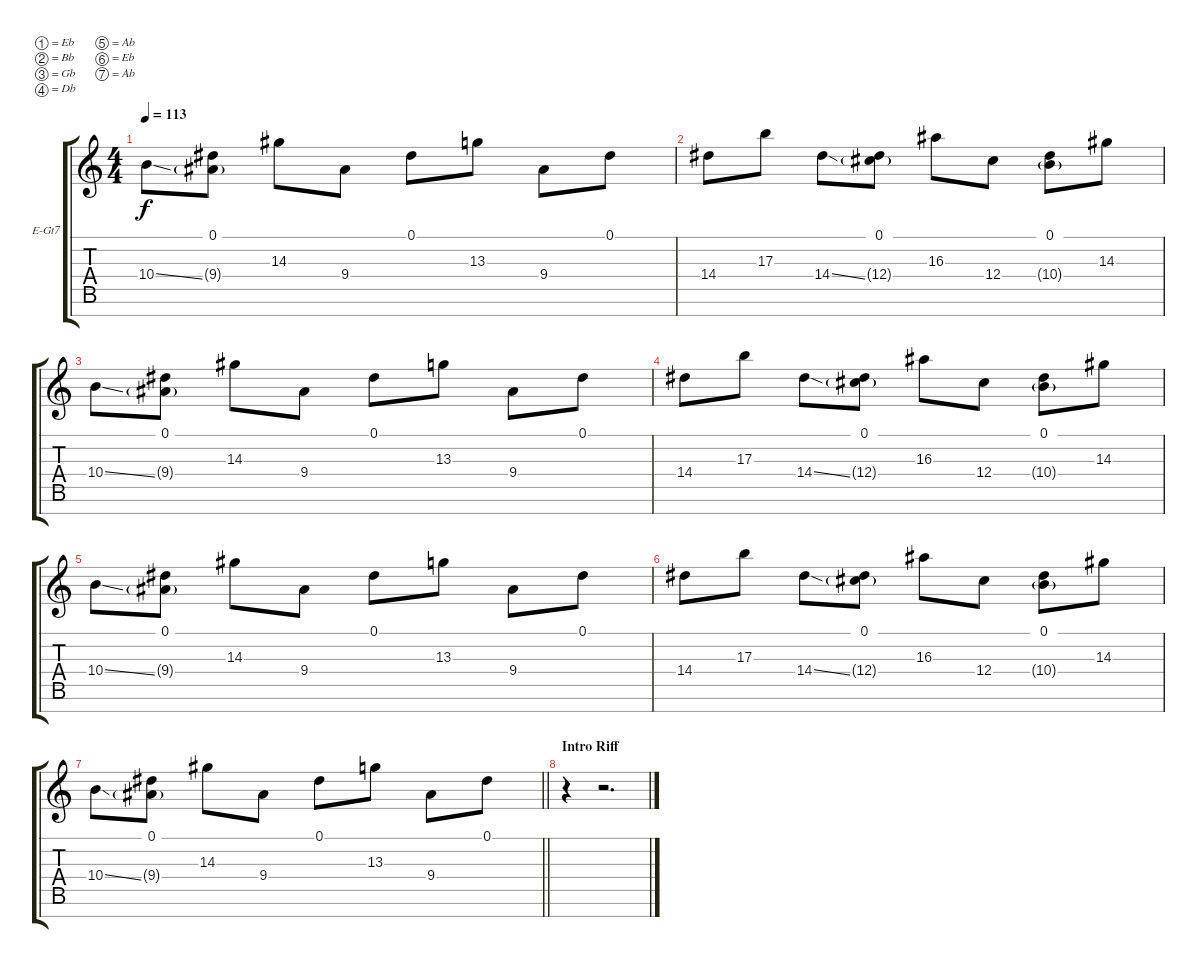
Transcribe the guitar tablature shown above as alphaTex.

\bracketExtendMode groupsimilarinstruments
\firstSystemTrackNameOrientation horizontal
\otherSystemsTrackNameOrientation horizontal
\track ("Background" "E-Gt7") {instrument electricguitarjazz}
\staff {score tabs}
\tuning (Eb4 Bb3 Gb3 Db3 Ab2 Eb2 Ab1)
\ts (4 4)
\tempo 113
\clef g2
\ks c
10.4{ss}.8{dy f} (0.1 9.4{g}).8 14.3.8 9.4.8 0.1.8 13.3.8 9.4.8 0.1.8 |
14.4.8 17.3.8 14.4{ss}.8 (0.1 12.4{g}).8 16.3.8 12.4.8 (0.1 10.4{g}).8 14.3.8 |
10.4{ss}.8 (0.1 9.4{g}).8 14.3.8 9.4.8 0.1.8 13.3.8 9.4.8 0.1.8 |
14.4.8 17.3.8 14.4{ss}.8 (0.1 12.4{g}).8 16.3.8 12.4.8 (0.1 10.4{g}).8 14.3.8 |
10.4{ss}.8 (0.1 9.4{g}).8 14.3.8 9.4.8 0.1.8 13.3.8 9.4.8 0.1.8 |
14.4.8 17.3.8 14.4{ss}.8 (0.1 12.4{g}).8 16.3.8 12.4.8 (0.1 10.4{g}).8 14.3.8 |
\barLineRight lightlight
10.4{ss}.8 (0.1 9.4{g}).8 14.3.8 9.4.8 0.1.8 13.3.8 9.4.8 0.1.8 |
\section ("" "Intro Riff")
r.4 r.2{d}
